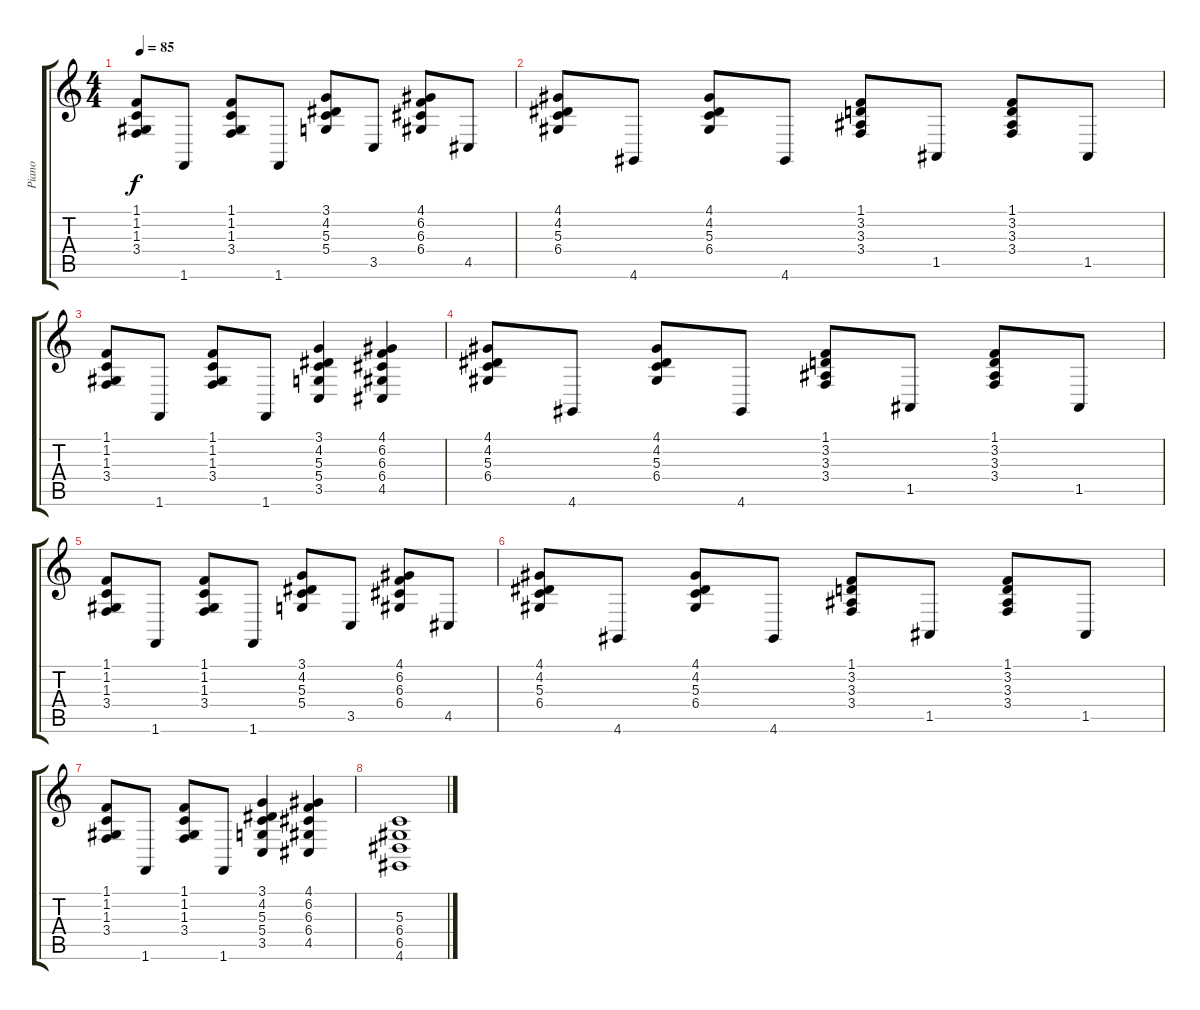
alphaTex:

\track ("Piano" "Piano") {instrument acousticgrandpiano}
\staff {score tabs}
\tuning (E4 B3 G3 D3 A2 E2) {hide}
\ts (4 4)
\tempo 85
\clef g2
\ks c
(1.1 1.2 1.3 3.4).8{dy f} 1.6.8 (1.1 1.2 1.3 3.4).8 1.6.8 (3.1 4.2 5.3 5.4).8 3.5.8 (4.1 6.2 6.3 6.4).8 4.5.8 |
(4.1 4.2 5.3 6.4).8 4.6.8 (4.1 4.2 5.3 6.4).8 4.6.8 (1.1 3.2 3.3 3.4).8 1.5.8 (1.1 3.2 3.3 3.4).8 1.5.8 |
(1.1 1.2 1.3 3.4).8 1.6.8 (1.1 1.2 1.3 3.4).8 1.6.8 (3.1 4.2 5.3 5.4 3.5).4 (4.1 6.2 6.3 6.4 4.5).4 |
(4.1 4.2 5.3 6.4).8 4.6.8 (4.1 4.2 5.3 6.4).8 4.6.8 (1.1 3.2 3.3 3.4).8 1.5.8 (1.1 3.2 3.3 3.4).8 1.5.8 |
(1.1 1.2 1.3 3.4).8 1.6.8 (1.1 1.2 1.3 3.4).8 1.6.8 (3.1 4.2 5.3 5.4).8 3.5.8 (4.1 6.2 6.3 6.4).8 4.5.8 |
(4.1 4.2 5.3 6.4).8 4.6.8 (4.1 4.2 5.3 6.4).8 4.6.8 (1.1 3.2 3.3 3.4).8 1.5.8 (1.1 3.2 3.3 3.4).8 1.5.8 |
(1.1 1.2 1.3 3.4).8 1.6.8 (1.1 1.2 1.3 3.4).8 1.6.8 (3.1 4.2 5.3 5.4 3.5).4 (4.1 6.2 6.3 6.4 4.5).4 |
(5.3 6.4 6.5 4.6).1
